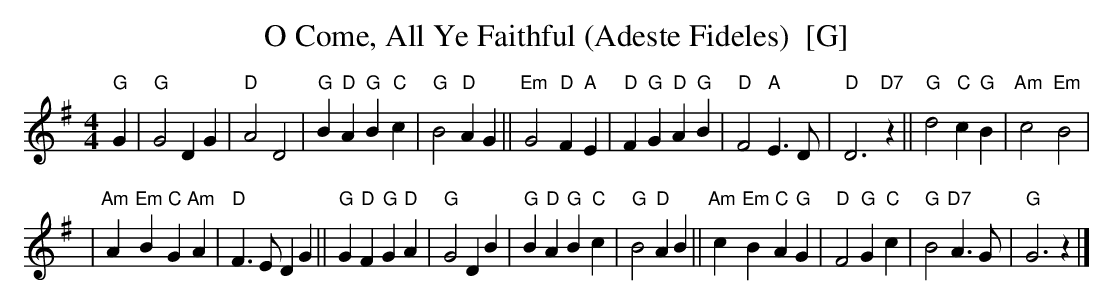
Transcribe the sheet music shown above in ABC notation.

X:1
T: O Come, All Ye Faithful (Adeste Fideles)  [G]
M:4/4
L:1/4
K:G
"G"G \
| "G"G2 D G | "D"A2 D2 | "G"B "D"A "G"B "C"c | "G"B2 "D"A G || "Em"G2 "D"F "A"E \
| "D"F "G"G "D"A "G"B | "D"F2 "A"E>D | "D"D3 "D7"z || "G"d2 "C"c "G"B | "Am"c2 "Em"B2 |
| "Am"A "Em"B "C"G "Am"A | "D"F>E D G || "G"G "D"F "G"G "D"A | "G"G2 D B | "G"B "D"A "G"B "C"c \
| "G"B2 "D"A B || "Am"c "Em"B "C"A "G"G | "D"F2 "G"G "C"c | "G"B2 "D7"A>G | "G"G3 z |]
